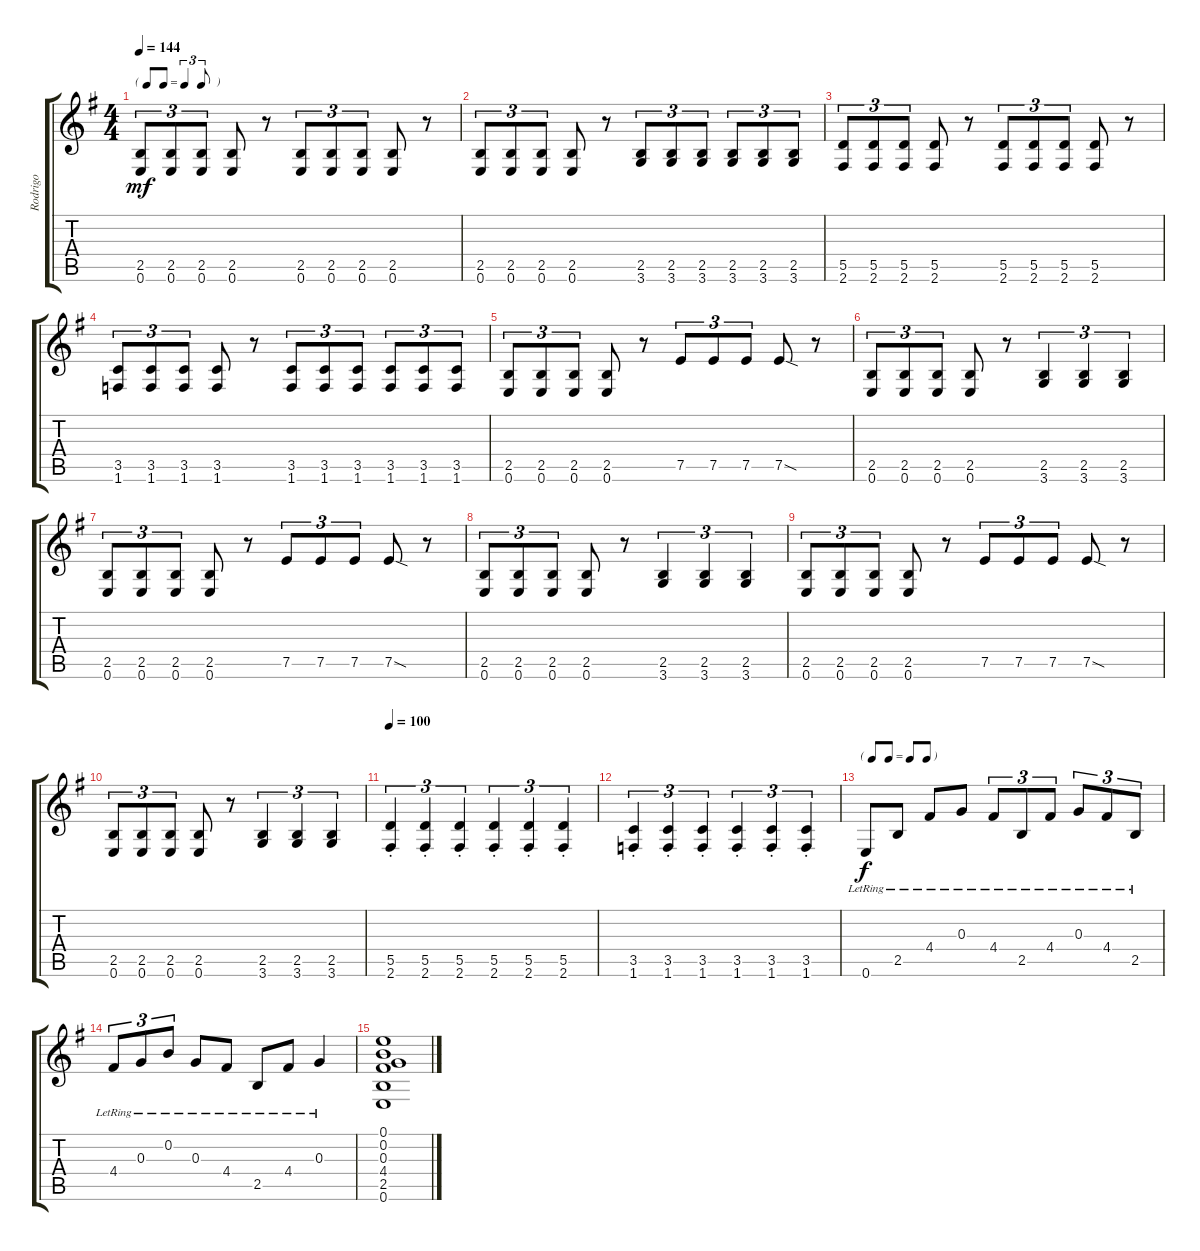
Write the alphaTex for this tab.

\track ("Rodrigo" "Rodrigo") {instrument acousticguitarnylon}
\staff {score tabs}
\tuning (E4 B3 G3 D3 A2 E2) {hide}
\ts (4 4)
\tf triplet8th
\tempo 144
\clef g2
\ks g
(2.5 0.6).8{tu (3 2) dy mf} (2.5 0.6).8{tu (3 2)} (2.5 0.6).8{tu (3 2)} (2.5 0.6).8 r.8 (2.5 0.6).8{tu (3 2)} (2.5 0.6).8{tu (3 2)} (2.5 0.6).8{tu (3 2)} (2.5 0.6).8 r.8 |
(2.5 0.6).8{tu (3 2)} (2.5 0.6).8{tu (3 2)} (2.5 0.6).8{tu (3 2)} (2.5 0.6).8 r.8 (2.5 3.6).8{tu (3 2)} (2.5 3.6).8{tu (3 2)} (2.5 3.6).8{tu (3 2)} (2.5 3.6).8{tu (3 2)} (2.5 3.6).8{tu (3 2)} (2.5 3.6).8{tu (3 2)} |
(5.5 2.6).8{tu (3 2)} (5.5 2.6).8{tu (3 2)} (5.5 2.6).8{tu (3 2)} (5.5 2.6).8 r.8 (5.5 2.6).8{tu (3 2)} (5.5 2.6).8{tu (3 2)} (5.5 2.6).8{tu (3 2)} (5.5 2.6).8 r.8 |
(3.5 1.6).8{tu (3 2)} (3.5 1.6).8{tu (3 2)} (3.5 1.6).8{tu (3 2)} (3.5 1.6).8 r.8 (3.5 1.6).8{tu (3 2)} (3.5 1.6).8{tu (3 2)} (3.5 1.6).8{tu (3 2)} (3.5 1.6).8{tu (3 2)} (3.5 1.6).8{tu (3 2)} (3.5 1.6).8{tu (3 2)} |
(2.5 0.6).8{tu (3 2)} (2.5 0.6).8{tu (3 2)} (2.5 0.6).8{tu (3 2)} (2.5 0.6).8 r.8 7.5.8{tu (3 2)} 7.5.8{tu (3 2)} 7.5.8{tu (3 2)} 7.5{sod}.8 r.8 |
(2.5 0.6).8{tu (3 2)} (2.5 0.6).8{tu (3 2)} (2.5 0.6).8{tu (3 2)} (2.5 0.6).8 r.8 (2.5 3.6).4{tu (3 2)} (2.5 3.6).4{tu (3 2)} (2.5 3.6).4{tu (3 2)} |
(2.5 0.6).8{tu (3 2)} (2.5 0.6).8{tu (3 2)} (2.5 0.6).8{tu (3 2)} (2.5 0.6).8 r.8 7.5.8{tu (3 2)} 7.5.8{tu (3 2)} 7.5.8{tu (3 2)} 7.5{sod}.8 r.8 |
(2.5 0.6).8{tu (3 2)} (2.5 0.6).8{tu (3 2)} (2.5 0.6).8{tu (3 2)} (2.5 0.6).8 r.8 (2.5 3.6).4{tu (3 2)} (2.5 3.6).4{tu (3 2)} (2.5 3.6).4{tu (3 2)} |
(2.5 0.6).8{tu (3 2)} (2.5 0.6).8{tu (3 2)} (2.5 0.6).8{tu (3 2)} (2.5 0.6).8 r.8 7.5.8{tu (3 2)} 7.5.8{tu (3 2)} 7.5.8{tu (3 2)} 7.5{sod}.8 r.8 |
(2.5 0.6).8{tu (3 2)} (2.5 0.6).8{tu (3 2)} (2.5 0.6).8{tu (3 2)} (2.5 0.6).8 r.8 (2.5 3.6).4{tu (3 2)} (2.5 3.6).4{tu (3 2)} (2.5 3.6).4{tu (3 2)} |
\tempo 100
(5.5{st} 2.6{st}).4{tu (3 2)} (5.5{st} 2.6{st}).4{tu (3 2)} (5.5{st} 2.6{st}).4{tu (3 2)} (5.5{st} 2.6{st}).4{tu (3 2)} (5.5{st} 2.6{st}).4{tu (3 2)} (5.5{st} 2.6{st}).4{tu (3 2)} |
(3.5{st} 1.6{st}).4{tu (3 2)} (3.5{st} 1.6{st}).4{tu (3 2)} (3.5{st} 1.6{st}).4{tu (3 2)} (3.5{st} 1.6{st}).4{tu (3 2)} (3.5{st} 1.6{st}).4{tu (3 2)} (3.5{st} 1.6{st}).4{tu (3 2)} |
\tf none
0.6{lr}.8{dy f} 2.5{lr}.8 4.4{lr}.8 0.3{lr}.8 4.4{lr}.8{tu (3 2)} 2.5{lr}.8{tu (3 2)} 4.4{lr}.8{tu (3 2)} 0.3{lr}.8{tu (3 2)} 4.4{lr}.8{tu (3 2)} 2.5{lr}.8{tu (3 2)} |
4.4{lr}.8{tu (3 2)} 0.3{lr}.8{tu (3 2)} 0.2{lr}.8{tu (3 2)} 0.3{lr}.8 4.4{lr}.8 2.5{lr}.8 4.4{lr}.8 0.3{lr}.4 |
(0.1 0.2 0.3 4.4 2.5 0.6).1
